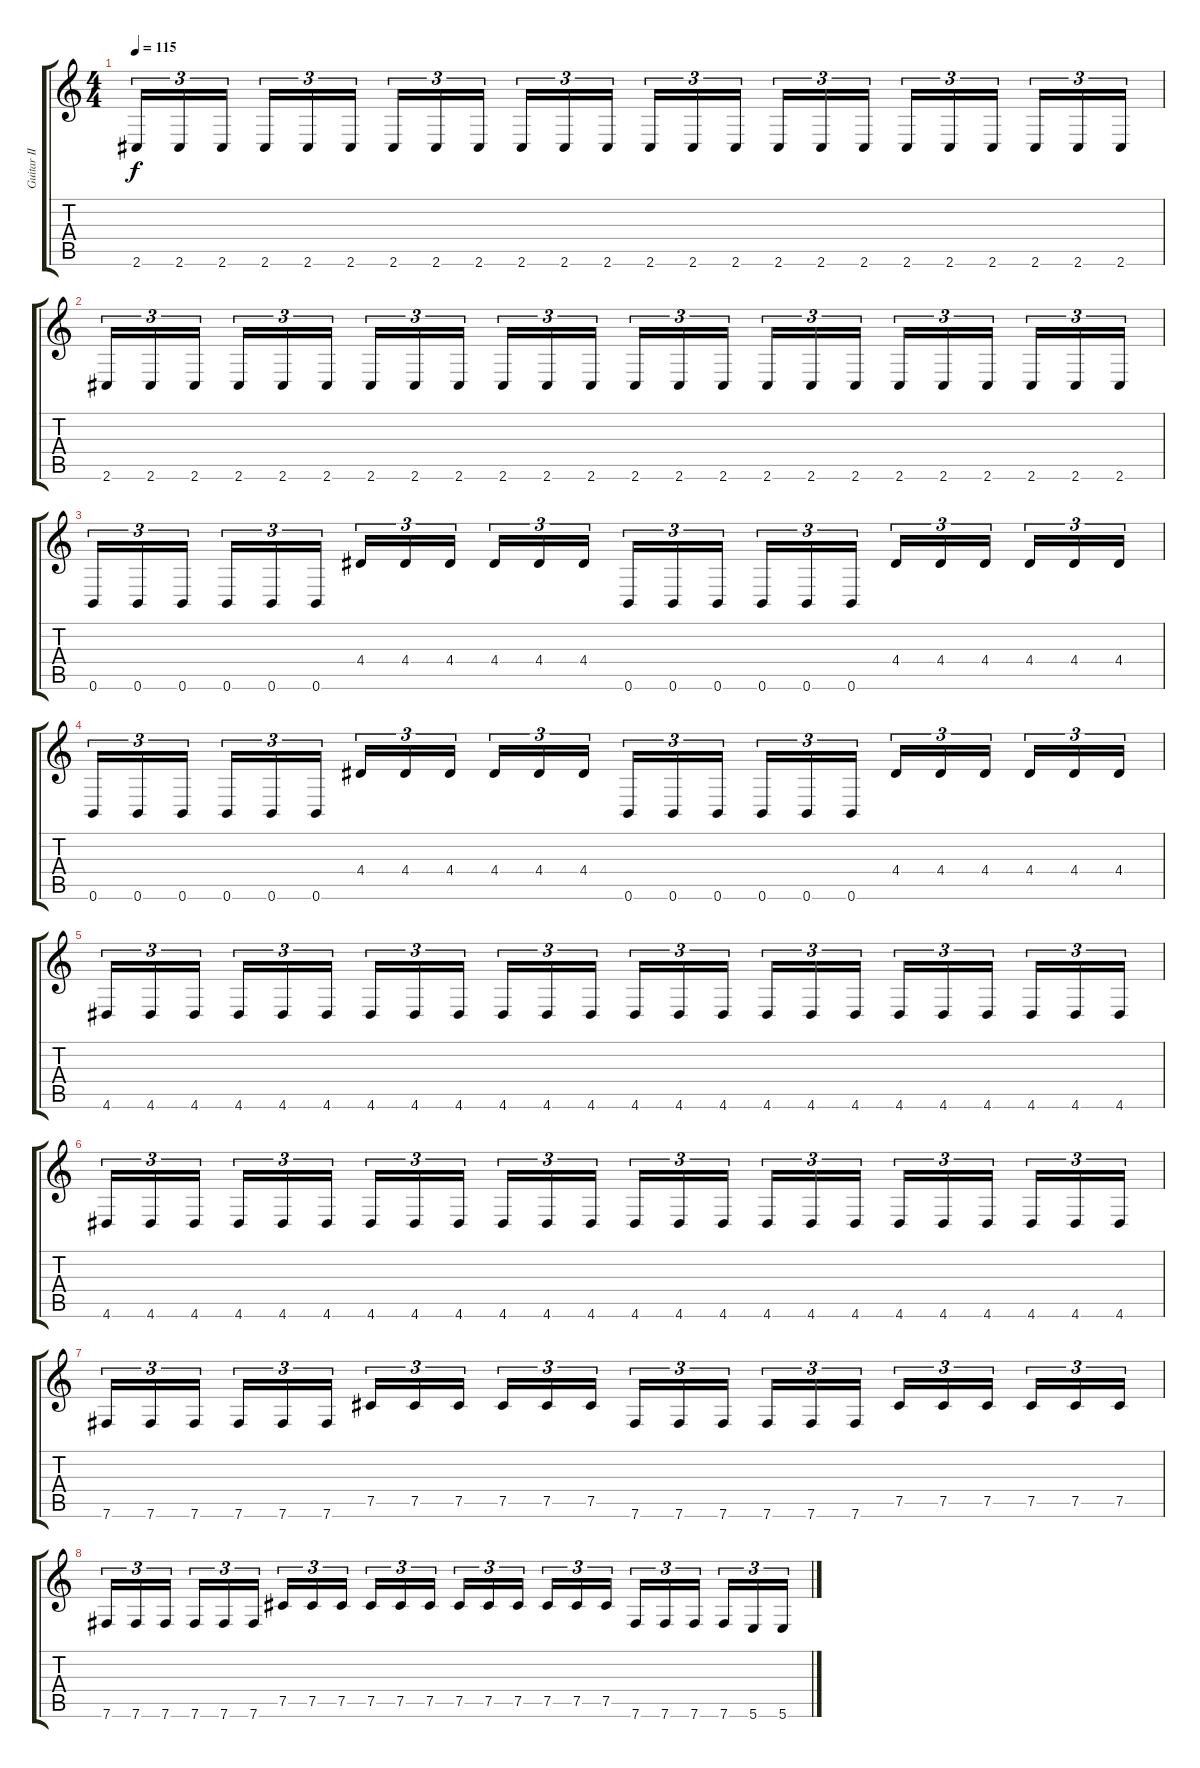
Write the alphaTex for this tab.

\track ("Guitar II" "Guitar II") {instrument distortionguitar}
\staff {score tabs}
\tuning (Db4 Ab3 E3 B2 Gb2 B1) {hide}
\ts (4 4)
\tempo 115
\clef g2
\ks c
2.6.16{tu (3 2) dy f} 2.6.16{tu (3 2)} 2.6.16{tu (3 2)} 2.6.16{tu (3 2)} 2.6.16{tu (3 2)} 2.6.16{tu (3 2)} 2.6.16{tu (3 2)} 2.6.16{tu (3 2)} 2.6.16{tu (3 2)} 2.6.16{tu (3 2)} 2.6.16{tu (3 2)} 2.6.16{tu (3 2)} 2.6.16{tu (3 2)} 2.6.16{tu (3 2)} 2.6.16{tu (3 2)} 2.6.16{tu (3 2)} 2.6.16{tu (3 2)} 2.6.16{tu (3 2)} 2.6.16{tu (3 2)} 2.6.16{tu (3 2)} 2.6.16{tu (3 2)} 2.6.16{tu (3 2)} 2.6.16{tu (3 2)} 2.6.16{tu (3 2)} |
2.6.16{tu (3 2)} 2.6.16{tu (3 2)} 2.6.16{tu (3 2)} 2.6.16{tu (3 2)} 2.6.16{tu (3 2)} 2.6.16{tu (3 2)} 2.6.16{tu (3 2)} 2.6.16{tu (3 2)} 2.6.16{tu (3 2)} 2.6.16{tu (3 2)} 2.6.16{tu (3 2)} 2.6.16{tu (3 2)} 2.6.16{tu (3 2)} 2.6.16{tu (3 2)} 2.6.16{tu (3 2)} 2.6.16{tu (3 2)} 2.6.16{tu (3 2)} 2.6.16{tu (3 2)} 2.6.16{tu (3 2)} 2.6.16{tu (3 2)} 2.6.16{tu (3 2)} 2.6.16{tu (3 2)} 2.6.16{tu (3 2)} 2.6.16{tu (3 2)} |
0.6.16{tu (3 2)} 0.6.16{tu (3 2)} 0.6.16{tu (3 2)} 0.6.16{tu (3 2)} 0.6.16{tu (3 2)} 0.6.16{tu (3 2)} 4.4.16{tu (3 2)} 4.4.16{tu (3 2)} 4.4.16{tu (3 2)} 4.4.16{tu (3 2)} 4.4.16{tu (3 2)} 4.4.16{tu (3 2)} 0.6.16{tu (3 2)} 0.6.16{tu (3 2)} 0.6.16{tu (3 2)} 0.6.16{tu (3 2)} 0.6.16{tu (3 2)} 0.6.16{tu (3 2)} 4.4.16{tu (3 2)} 4.4.16{tu (3 2)} 4.4.16{tu (3 2)} 4.4.16{tu (3 2)} 4.4.16{tu (3 2)} 4.4.16{tu (3 2)} |
0.6.16{tu (3 2)} 0.6.16{tu (3 2)} 0.6.16{tu (3 2)} 0.6.16{tu (3 2)} 0.6.16{tu (3 2)} 0.6.16{tu (3 2)} 4.4.16{tu (3 2)} 4.4.16{tu (3 2)} 4.4.16{tu (3 2)} 4.4.16{tu (3 2)} 4.4.16{tu (3 2)} 4.4.16{tu (3 2)} 0.6.16{tu (3 2)} 0.6.16{tu (3 2)} 0.6.16{tu (3 2)} 0.6.16{tu (3 2)} 0.6.16{tu (3 2)} 0.6.16{tu (3 2)} 4.4.16{tu (3 2)} 4.4.16{tu (3 2)} 4.4.16{tu (3 2)} 4.4.16{tu (3 2)} 4.4.16{tu (3 2)} 4.4.16{tu (3 2)} |
4.6.16{tu (3 2)} 4.6.16{tu (3 2)} 4.6.16{tu (3 2)} 4.6.16{tu (3 2)} 4.6.16{tu (3 2)} 4.6.16{tu (3 2)} 4.6.16{tu (3 2)} 4.6.16{tu (3 2)} 4.6.16{tu (3 2)} 4.6.16{tu (3 2)} 4.6.16{tu (3 2)} 4.6.16{tu (3 2)} 4.6.16{tu (3 2)} 4.6.16{tu (3 2)} 4.6.16{tu (3 2)} 4.6.16{tu (3 2)} 4.6.16{tu (3 2)} 4.6.16{tu (3 2)} 4.6.16{tu (3 2)} 4.6.16{tu (3 2)} 4.6.16{tu (3 2)} 4.6.16{tu (3 2)} 4.6.16{tu (3 2)} 4.6.16{tu (3 2)} |
4.6.16{tu (3 2)} 4.6.16{tu (3 2)} 4.6.16{tu (3 2)} 4.6.16{tu (3 2)} 4.6.16{tu (3 2)} 4.6.16{tu (3 2)} 4.6.16{tu (3 2)} 4.6.16{tu (3 2)} 4.6.16{tu (3 2)} 4.6.16{tu (3 2)} 4.6.16{tu (3 2)} 4.6.16{tu (3 2)} 4.6.16{tu (3 2)} 4.6.16{tu (3 2)} 4.6.16{tu (3 2)} 4.6.16{tu (3 2)} 4.6.16{tu (3 2)} 4.6.16{tu (3 2)} 4.6.16{tu (3 2)} 4.6.16{tu (3 2)} 4.6.16{tu (3 2)} 4.6.16{tu (3 2)} 4.6.16{tu (3 2)} 4.6.16{tu (3 2)} |
7.6.16{tu (3 2)} 7.6.16{tu (3 2)} 7.6.16{tu (3 2)} 7.6.16{tu (3 2)} 7.6.16{tu (3 2)} 7.6.16{tu (3 2)} 7.5.16{tu (3 2)} 7.5.16{tu (3 2)} 7.5.16{tu (3 2)} 7.5.16{tu (3 2)} 7.5.16{tu (3 2)} 7.5.16{tu (3 2)} 7.6.16{tu (3 2)} 7.6.16{tu (3 2)} 7.6.16{tu (3 2)} 7.6.16{tu (3 2)} 7.6.16{tu (3 2)} 7.6.16{tu (3 2)} 7.5.16{tu (3 2)} 7.5.16{tu (3 2)} 7.5.16{tu (3 2)} 7.5.16{tu (3 2)} 7.5.16{tu (3 2)} 7.5.16{tu (3 2)} |
7.6.16{tu (3 2)} 7.6.16{tu (3 2)} 7.6.16{tu (3 2)} 7.6.16{tu (3 2)} 7.6.16{tu (3 2)} 7.6.16{tu (3 2)} 7.5.16{tu (3 2)} 7.5.16{tu (3 2)} 7.5.16{tu (3 2)} 7.5.16{tu (3 2)} 7.5.16{tu (3 2)} 7.5.16{tu (3 2)} 7.5.16{tu (3 2)} 7.5.16{tu (3 2)} 7.5.16{tu (3 2)} 7.5.16{tu (3 2)} 7.5.16{tu (3 2)} 7.5.16{tu (3 2)} 7.6.16{tu (3 2)} 7.6.16{tu (3 2)} 7.6.16{tu (3 2)} 7.6.16{tu (3 2)} 5.6.16{tu (3 2)} 5.6.16{tu (3 2)}
